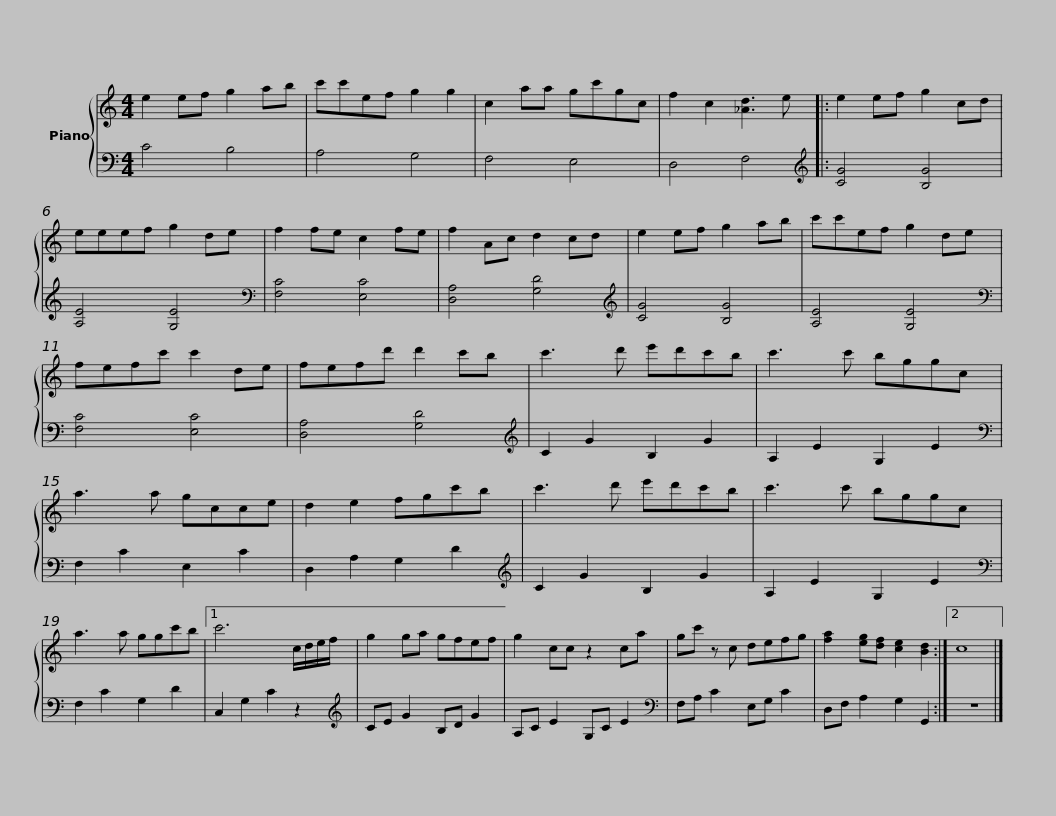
X:1
%%score { 1 | 2 }
L:1/8
M:4/4
I:linebreak $
K:C
V:1 treble
V:2 bass
V:1
 e2 ef g2 ab | c'c'ef g2 g2 | c2 aa gc'gc | f2 c2 [_Ad]3 e |:$ e2 ef g2 cd | %5
 eeef g2 de | f2 fe c2 fe | f2 Ac d2 cd |$ e2 ef g2 ab | c'c'ef g2 de | %10
 fefc' c'2 de | fefd' d'2 c'b |$ c'3 d' e'd'c'b | c'3 c' bggc | a3 a gcce | %15
 d2 e2 fgc'b |$ c'3 d' e'd'c'b | c'3 c' bggc | a3 a ggc'b |1 c'6 c/d/e/f/ |$ %20
 g2 ga gfef | g2 cc z2 ca | gc' z c defg | [fa]2 [eg][df] [ce]2 [Bd]2 :|2$ c8 |] %25
V:2
 C4 B,4 | A,4 G,4 | F,4 E,4 | D,4 F,4 |:$[K:treble] [CG]4 [B,G]4 | %5
 [A,E]4 [G,E]4 |[K:bass] [F,C]4 [E,C]4 | [D,A,]4 [G,D]4 |$[K:treble] [CG]4 [B,G]4 | [A,E]4 [G,E]4 | %10
[K:bass] [F,C]4 [E,C]4 | [D,A,]4 [G,D]4 |$[K:treble] C2 G2 B,2 G2 | A,2 E2 G,2 E2 |[K:bass] F,2 C2 E,2 C2 | %15
 D,2 A,2 G,2 D2 |$[K:treble] C2 G2 B,2 G2 | A,2 E2 G,2 E2 |[K:bass] F,2 C2 G,2 D2 |1 C,2 G,2 C2 z2 |$ %20
[K:treble] CE G2 B,D G2 | A,C E2 G,C E2 |[K:bass] F,A, C2 E,G, C2 | D,F, A,2 G,2 G,,2 :|2$ z8 |] %25
